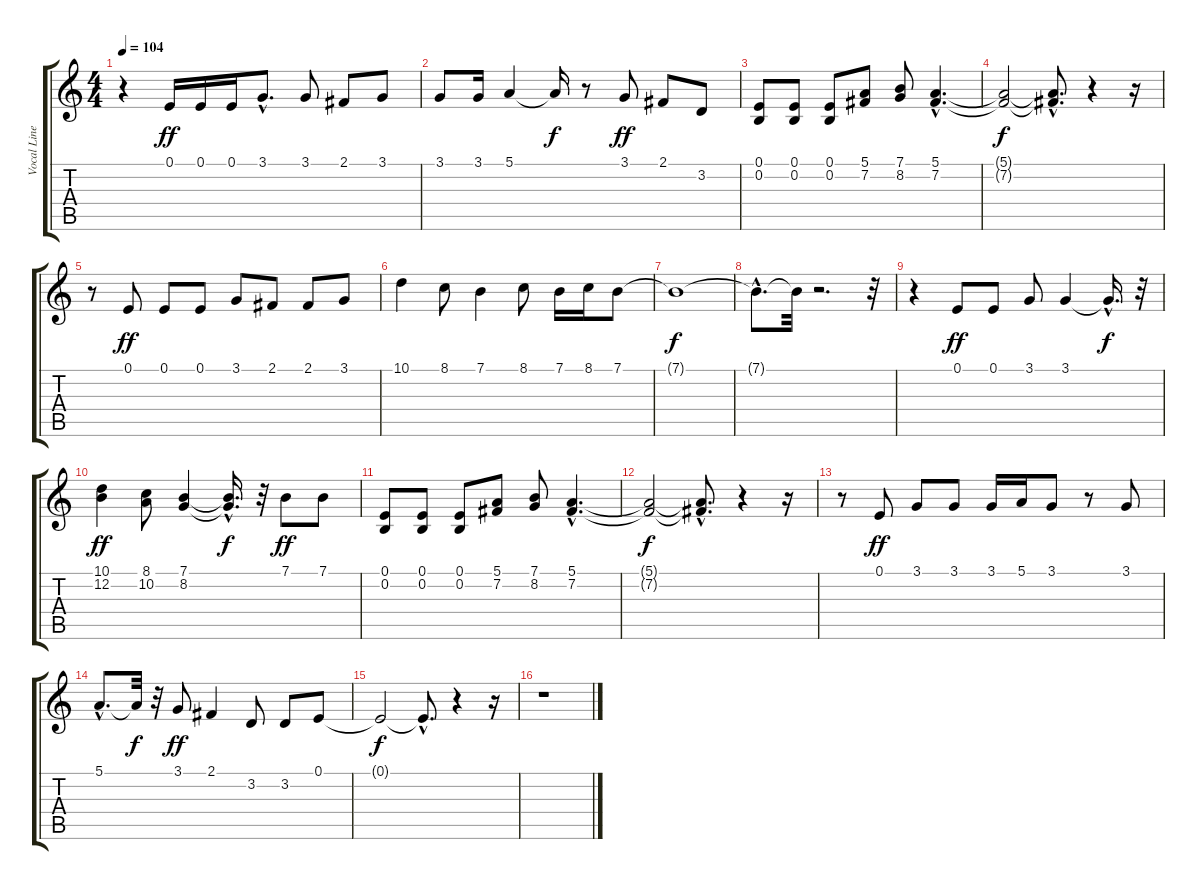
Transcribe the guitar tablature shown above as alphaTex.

\track ("Vocal Line" "Vocal Line") {instrument lead8bassandlead}
\staff {score tabs}
\tuning (E4 B3 G3 D3 A2 E2) {hide}
\ts (4 4)
\tempo 104
\clef g2
\ks c
r.4{dy f} 0.1.16{dy ff} 0.1.16 0.1.16 3.1{hac}.8{d} 3.1.8 2.1.8 3.1.8 |
3.1.8 3.1.16 5.1.4 5.1{t}.16{dy f} r.8 3.1.8{dy ff} 2.1.8 3.2.8 |
(0.1 0.2).8 (0.1 0.2).8 (0.1 0.2).8 (5.1 7.2).8 (7.1 8.2).8 (5.1{hac} 7.2{hac}).4{d} |
(5.1{t} 7.2{t}).2{dy f} (5.1{hac t} 7.2{hac t}).8{d} r.4 r.16 |
r.8 0.1.8{dy ff} 0.1.8 0.1.8 3.1.8 2.1.8 2.1.8 3.1.8 |
10.1.4 8.1.8 7.1.4 8.1.8 7.1.16 8.1.16 7.1.8 |
7.1{t}.1{dy f} |
7.1{hac t}.8{d} 7.1{t}.32 r.2{d} r.32 |
r.4 0.1.8{dy ff} 0.1.8 3.1.8 3.1.4 3.1{hac t}.16{d dy f} r.32 |
(10.1 12.2).4{dy ff} (8.1 10.2).8 (7.1 8.2).4 (7.1{hac t} 8.2{hac t}).16{d dy f} r.32 7.1.8{dy ff} 7.1.8 |
(0.1 0.2).8 (0.1 0.2).8 (0.1 0.2).8 (5.1 7.2).8 (7.1 8.2).8 (5.1{hac} 7.2{hac}).4{d} |
(5.1{t} 7.2{t}).2{dy f} (5.1{hac t} 7.2{hac t}).8{d} r.4 r.16 |
r.8 0.1.8{dy ff} 3.1.8 3.1.8 3.1.16 5.1.16 3.1.8 r.8 3.1.8 |
5.1{hac}.8{d} 5.1{t}.32{dy f} r.32 3.1.8{dy ff} 2.1.4 3.2.8 3.2.8 0.1.8 |
0.1{t}.2{dy f} 0.1{hac t}.8{d} r.4 r.16 |
r.1
